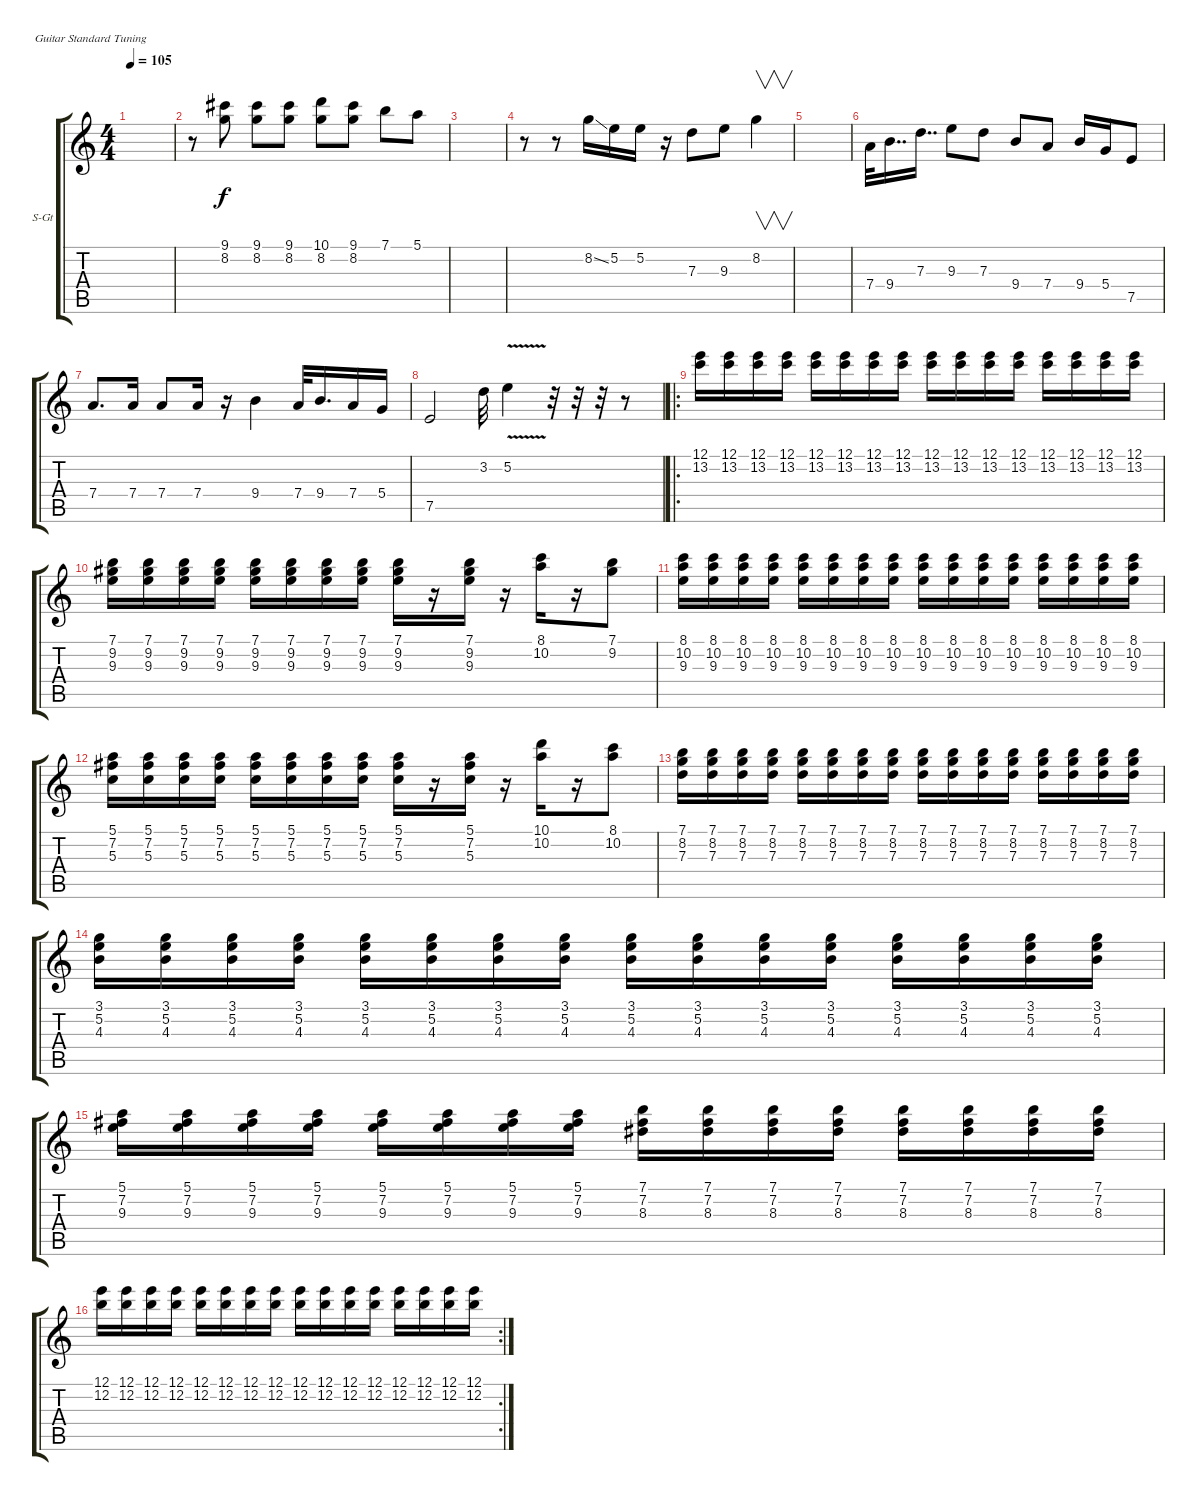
\defaultSystemsLayout 4
\bracketExtendMode groupsimilarinstruments
\firstSystemTrackNameOrientation horizontal
\otherSystemsTrackNameOrientation horizontal
\track ("Steel Guitar" "S-Gt") {instrument acousticguitarsteel}
\staff {score tabs}
\tuning (E4 B3 G3 D3 A2 E2)
\ts (4 4)
\tempo 105
\clef g2
\ks c
|
r.8 (8.2 9.1).8 (8.2 9.1).8 (8.2 9.1).8 (8.2 10.1).8 (9.1 8.2).8 7.1.8 5.1.8 |
|
r.8 r.8 8.2{ss}.16 5.2.16 5.2.16 r.16 7.3.8 9.3.8 8.2.4{v} |
|
7.4.32 9.4.16{dd} 7.3.16{dd} 9.3.8 7.3.8 9.4.8 7.4.8 9.4.16 5.4.16 7.5.8 |
7.4.8{d} 7.4.16 7.4.8 7.4.16 r.16 9.4.4 7.4.32 9.4.16{d} 7.4.16 5.4.16 |
7.5.2 3.2.32 5.2{v}.4 r.32 r.32 r.32 r.8 |
\ro
(12.1 13.2).16{dy f} (12.1 13.2).16 (12.1 13.2).16 (12.1 13.2).16 (12.1 13.2).16 (12.1 13.2).16 (12.1 13.2).16 (12.1 13.2).16 (12.1 13.2).16 (12.1 13.2).16 (12.1 13.2).16 (12.1 13.2).16 (12.1 13.2).16 (12.1 13.2).16 (12.1 13.2).16 (12.1 13.2).16 |
(7.1 9.2 9.3).16 (7.1 9.2 9.3).16 (7.1 9.2 9.3).16 (7.1 9.2 9.3).16 (7.1 9.2 9.3).16 (7.1 9.2 9.3).16 (7.1 9.2 9.3).16 (7.1 9.2 9.3).16 (7.1 9.2 9.3).16 r.16 (7.1 9.2 9.3).16 r.16 (8.1 10.2).16 r.16 (7.1 9.2).8 |
(8.1 10.2 9.3).16 (8.1 10.2 9.3).16 (8.1 10.2 9.3).16 (8.1 10.2 9.3).16 (8.1 10.2 9.3).16 (8.1 10.2 9.3).16 (8.1 10.2 9.3).16 (8.1 10.2 9.3).16 (8.1 10.2 9.3).16 (8.1 10.2 9.3).16 (8.1 10.2 9.3).16 (8.1 10.2 9.3).16 (8.1 10.2 9.3).16 (8.1 10.2 9.3).16 (8.1 10.2 9.3).16 (8.1 10.2 9.3).16 |
(5.3 7.2 5.1).16 (5.3 7.2 5.1).16 (5.3 7.2 5.1).16 (5.3 7.2 5.1).16 (5.3 7.2 5.1).16 (5.3 7.2 5.1).16 (5.3 7.2 5.1).16 (5.3 7.2 5.1).16 (5.3 7.2 5.1).16 r.16 (5.3 7.2 5.1).16 r.16 (10.1 10.2).16 r.16 (8.1 10.2).8 |
(7.1 8.2 7.3).16 (7.1 8.2 7.3).16 (7.1 8.2 7.3).16 (7.1 8.2 7.3).16 (7.1 8.2 7.3).16 (7.1 8.2 7.3).16 (7.1 8.2 7.3).16 (7.1 8.2 7.3).16 (7.1 8.2 7.3).16 (7.1 8.2 7.3).16 (7.1 8.2 7.3).16 (7.1 8.2 7.3).16 (7.1 8.2 7.3).16 (7.1 8.2 7.3).16 (7.1 8.2 7.3).16 (7.1 8.2 7.3).16 |
(3.1 5.2 4.3).16 (3.1 5.2 4.3).16 (3.1 5.2 4.3).16 (3.1 5.2 4.3).16 (3.1 5.2 4.3).16 (3.1 5.2 4.3).16 (3.1 5.2 4.3).16 (3.1 5.2 4.3).16 (3.1 5.2 4.3).16 (3.1 5.2 4.3).16 (3.1 5.2 4.3).16 (3.1 5.2 4.3).16 (3.1 5.2 4.3).16 (3.1 5.2 4.3).16 (3.1 5.2 4.3).16 (3.1 5.2 4.3).16 |
(7.2 9.3 5.1).16 (7.2 9.3 5.1).16 (7.2 9.3 5.1).16 (7.2 9.3 5.1).16 (7.2 9.3 5.1).16 (7.2 9.3 5.1).16 (7.2 9.3 5.1).16 (7.2 9.3 5.1).16 (7.1 7.2 8.3).16 (7.1 7.2 8.3).16 (7.1 7.2 8.3).16 (7.1 7.2 8.3).16 (7.1 7.2 8.3).16 (7.1 7.2 8.3).16 (7.1 7.2 8.3).16 (7.1 7.2 8.3).16 |
\rc 2
(12.1 12.2).16 (12.1 12.2).16 (12.1 12.2).16 (12.1 12.2).16 (12.1 12.2).16 (12.1 12.2).16 (12.1 12.2).16 (12.1 12.2).16 (12.1 12.2).16 (12.1 12.2).16 (12.1 12.2).16 (12.1 12.2).16 (12.1 12.2).16 (12.1 12.2).16 (12.1 12.2).16 (12.1 12.2).16
